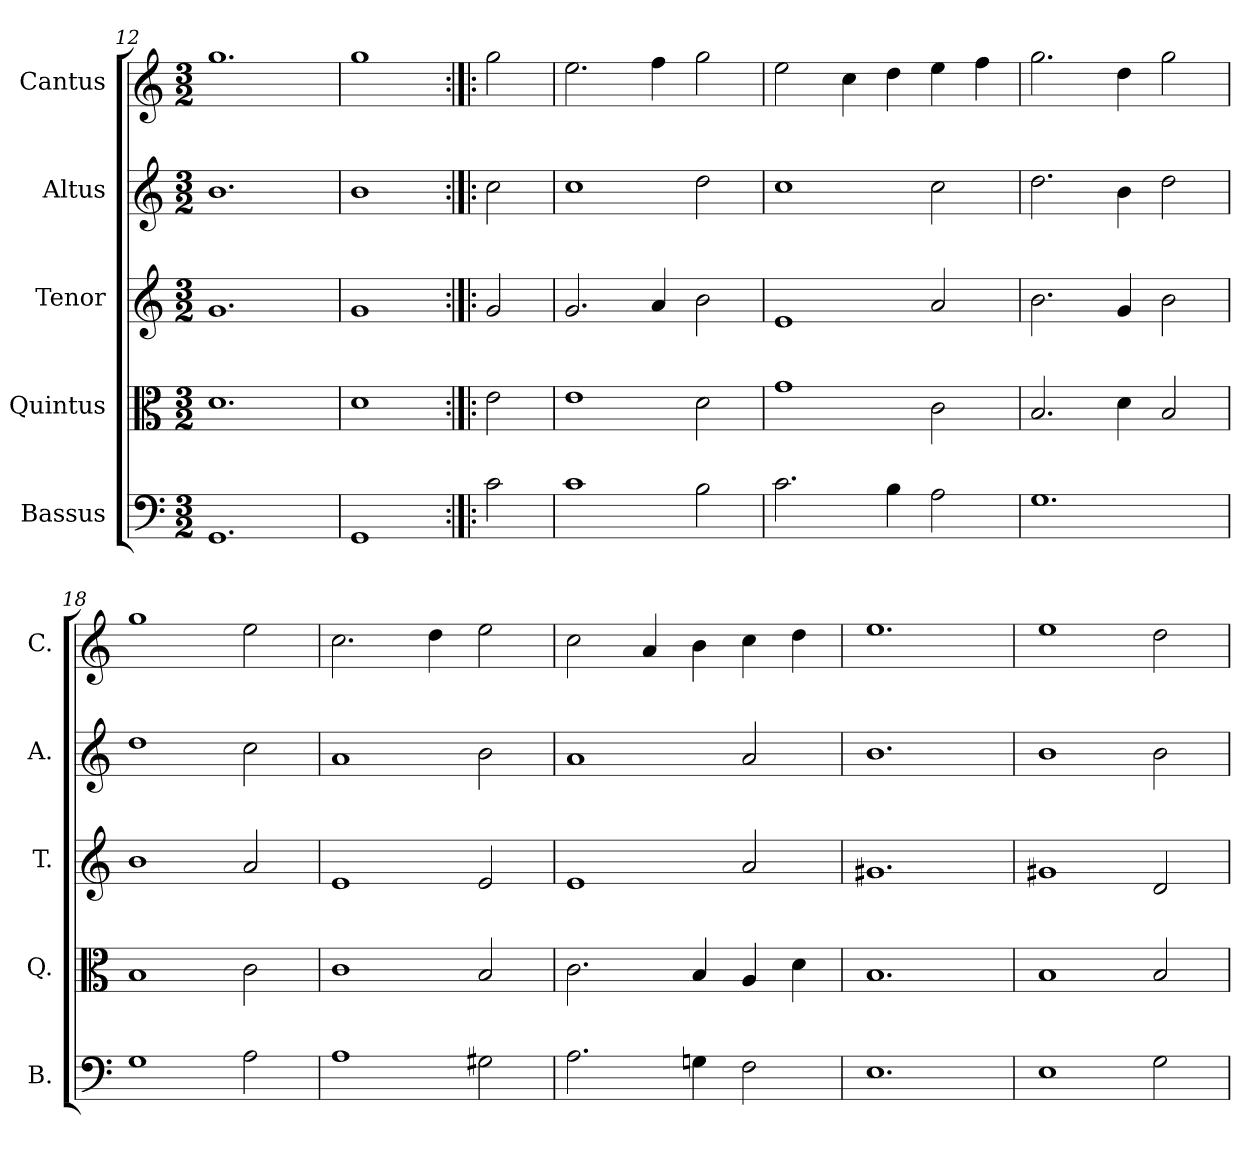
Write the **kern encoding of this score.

**kern	**kern	**kern	**kern	**kern
*part5	*part4	*part3	*part2	*part1
*staff5	*staff4	*staff3	*staff2	*staff1
*I"Bassus	*I"Quintus	*I"Tenor	*I"Altus	*I"Cantus
*I'B.	*I'Q.	*I'T.	*I'A.	*I'C.
*clefF4	*clefC3	*clefG2	*clefG2	*clefG2
*k[]	*k[]	*k[]	*k[]	*k[]
*M3/2	*M3/2	*M3/2	*M3/2	*M3/2
=12	=12	=12	=12	=12
1.GG	1.d	1.g	1.b	1.gg
=13	=13	=13	=13	=13
1GG	1d	1g	1b	1gg
=14:|!|:	=14:|!|:	=14:|!|:	=14:|!|:	=14:|!|:
2c\	2e\	2g/	2cc\	2gg\
=15	=15	=15	=15	=15
1c	1e	2.g/	1cc	2.ee\
.	.	4a/	.	4ff\
2B\	2d\	2b\	2dd\	2gg\
=16	=16	=16	=16	=16
2.c\	1g	1e	1cc	2ee\
.	.	.	.	4cc\
4B\	.	.	.	4dd\
2A\	2c\	2a/	2cc\	4ee\
.	.	.	.	4ff\
=17	=17	=17	=17	=17
1.G	2.B/	2.b\	2.dd\	2.gg\
.	4d\	4g/	4b\	4dd\
.	2B/	2b\	2dd\	2gg\
=18	=18	=18	=18	=18
1G	1B	1b	1dd	1gg
2A\	2c\	2a/	2cc\	2ee\
=19	=19	=19	=19	=19
1A	1c	1e	1a	2.cc\
.	.	.	.	4dd\
2G#X\	2B/	2e/	2b\	2ee\
=20	=20	=20	=20	=20
2.A\	2.c\	1e	1a	2cc\
.	.	.	.	4a/
4Gn\	4B/	.	.	4b\
2F\	4A/	2a/	2a/	4cc\
.	4d\	.	.	4dd\
!!LO:LB:g=z
=21	=21	=21	=21	=21
1.E	1.B	1.g#X	1.b	1.ee
=22	=22	=22	=22	=22
1E	1B	1g#	1b	1ee
2G\	2B/	2d/	2b\	2dd\
=	=	=	=	=
*-	*-	*-	*-	*-
